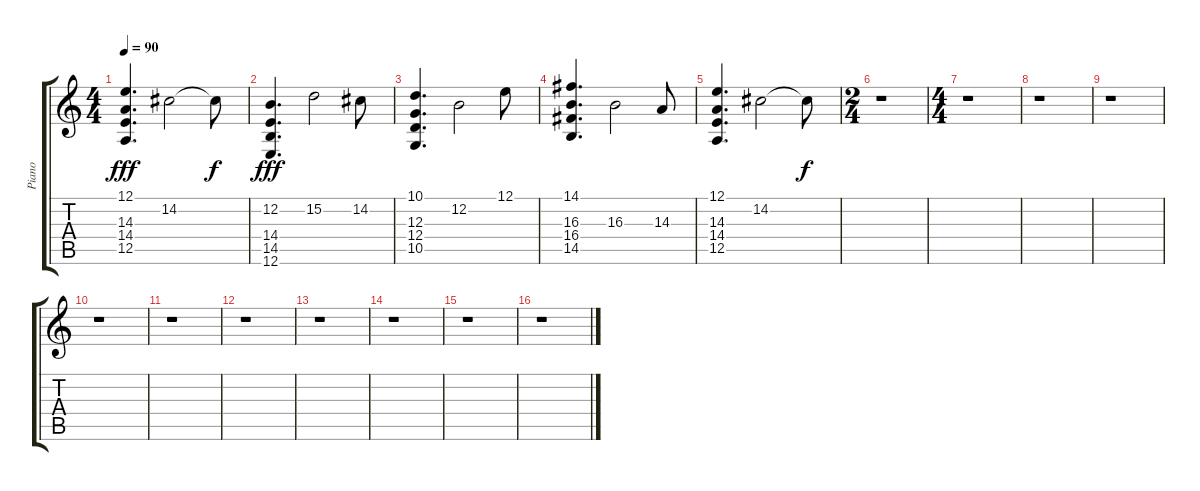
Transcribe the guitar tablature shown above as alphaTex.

\track ("Piano" "Piano") {instrument brightacousticpiano}
\staff {score tabs}
\tuning (E4 B3 G3 D3 A2 E2) {hide}
\ts (4 4)
\tempo 90
\clef g2
\ks c
(12.1 14.3 14.4 12.5).4{d dy fff} 14.2.2 14.2{t}.8{dy f} |
(12.2 14.4 14.5 12.6).4{d dy fff} 15.2.2 14.2.8 |
(10.1 12.3 12.4 10.5).4{d} 12.2.2 12.1.8 |
(14.1 16.3 16.4 14.5).4{d} 16.3.2 14.3.8 |
(12.1 14.3 14.4 12.5).4{d} 14.2.2 14.2{t}.8{dy f} |
\ts (2 4)
r.1 |
\ts (4 4)
r.1 |
r.1 |
r.1 |
r.1 |
r.1 |
r.1 |
r.1 |
r.1 |
r.1 |
r.1
